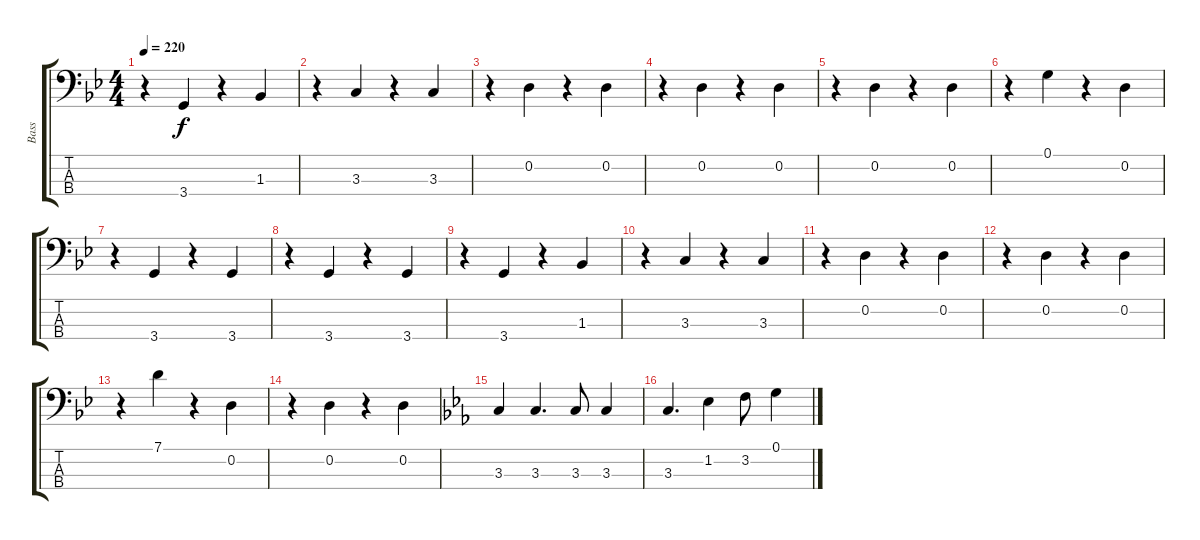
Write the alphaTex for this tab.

\track ("Bass" "Bass") {instrument electricbassfinger}
\staff {score tabs}
\tuning (G2 D2 A1 E1) {hide}
\ts (4 4)
\tempo 220
\clef f4
\ks gminor
r.4{dy f} 3.4.4 r.4 1.3.4 |
r.4 3.3.4 r.4 3.3.4 |
r.4 0.2.4 r.4 0.2.4 |
r.4 0.2.4 r.4 0.2.4 |
r.4 0.2.4 r.4 0.2.4 |
r.4 0.1.4 r.4 0.2.4 |
r.4 3.4.4 r.4 3.4.4 |
r.4 3.4.4 r.4 3.4.4 |
r.4 3.4.4 r.4 1.3.4 |
r.4 3.3.4 r.4 3.3.4 |
r.4 0.2.4 r.4 0.2.4 |
r.4 0.2.4 r.4 0.2.4 |
r.4 7.1.4 r.4 0.2.4 |
r.4 0.2.4 r.4 0.2.4 |
\ks cminor
3.3.4 3.3.4{d} 3.3.8 3.3.4 |
3.3.4{d} 1.2.4 3.2.8 0.1.4
